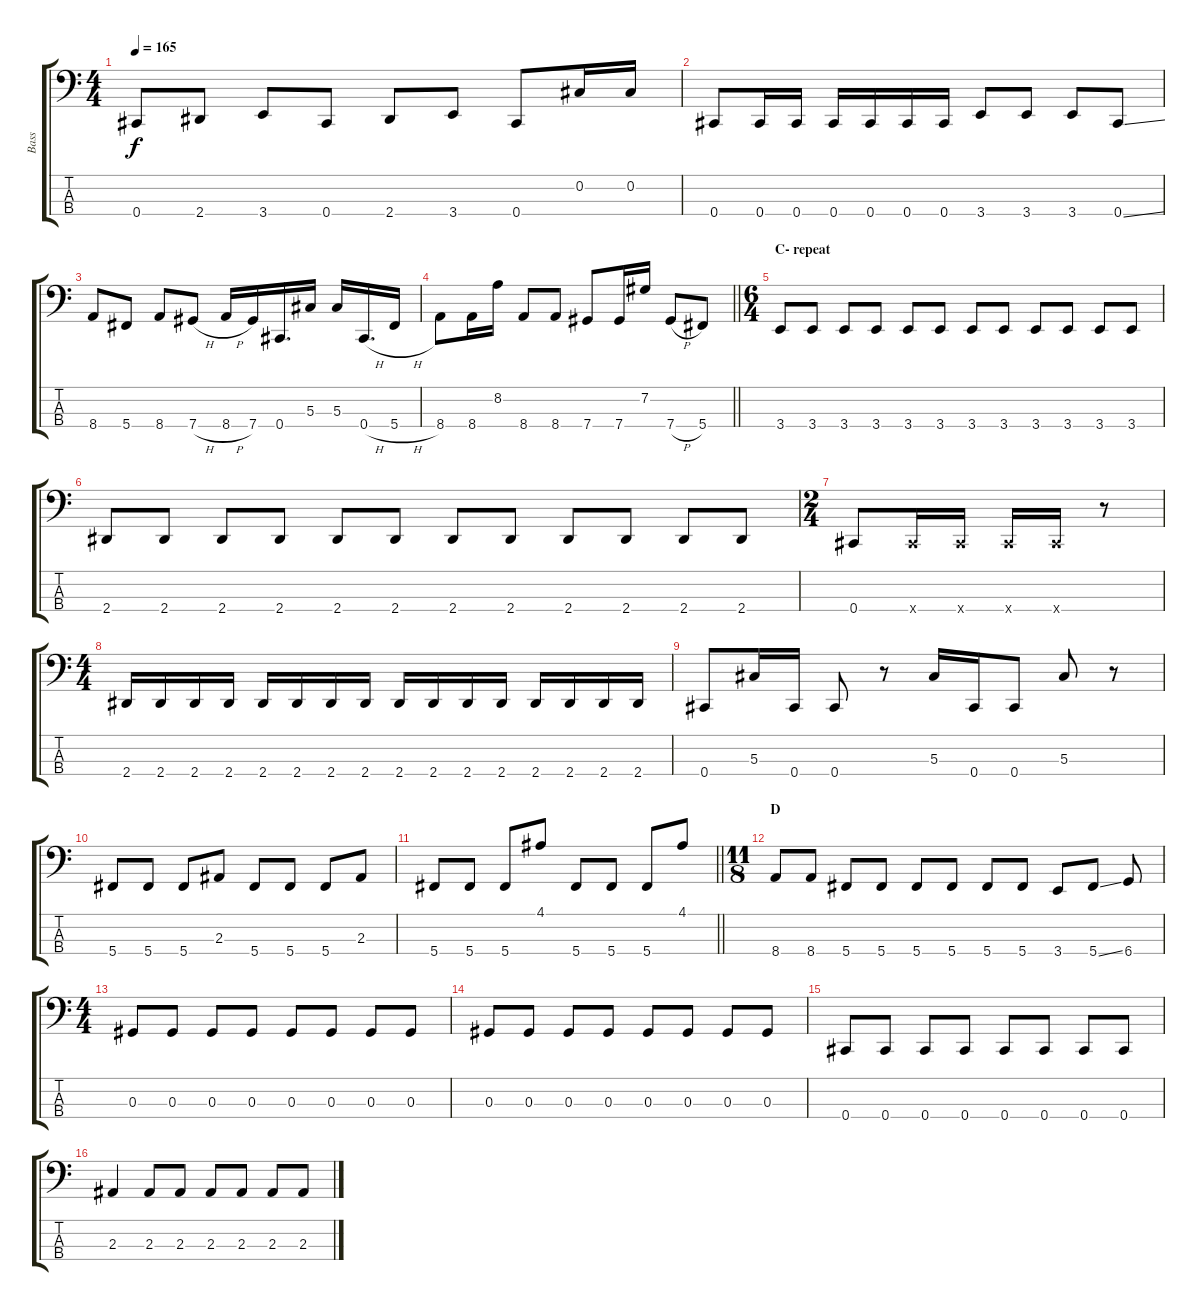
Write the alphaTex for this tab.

\track ("Bass" "Bass") {instrument electricbasspick}
\staff {score tabs}
\tuning (Gb2 Db2 Ab1 Db1) {hide}
\ts (4 4)
\tempo 165
\clef f4
\ks c
0.4.8{dy f} 2.4.8 3.4.8 0.4.8 2.4.8 3.4.8 0.4.8 0.2.16 0.2.16 |
0.4.8 0.4.16 0.4.16 0.4.16 0.4.16 0.4.16 0.4.16 3.4.8 3.4.8 3.4.8 0.4{ss}.8 |
8.4.8 5.4.8 8.4.8 7.4{h}.8 8.4{h}.16 7.4.16 0.4.16{d} 5.3.16 5.3.16 0.4{h}.16{d} 5.4{h}.16 |
\barLineRight lightlight
8.4.8 8.4.16 8.2.16 8.4.8 8.4.8 7.4.8 7.4.16 7.2.16 7.4{h}.8 5.4.8 |
\ts (6 4)
\section ("" "C- repeat")
3.4.8 3.4.8 3.4.8 3.4.8 3.4.8 3.4.8 3.4.8 3.4.8 3.4.8 3.4.8 3.4.8 3.4.8 |
2.4.8 2.4.8 2.4.8 2.4.8 2.4.8 2.4.8 2.4.8 2.4.8 2.4.8 2.4.8 2.4.8 2.4.8 |
\ts (2 4)
0.4.8 0.4{x}.16 0.4{x}.16 0.4{x}.16 0.4{x}.16 r.8 |
\ts (4 4)
2.4.16 2.4.16 2.4.16 2.4.16 2.4.16 2.4.16 2.4.16 2.4.16 2.4.16 2.4.16 2.4.16 2.4.16 2.4.16 2.4.16 2.4.16 2.4.16 |
0.4.8 5.3.16 0.4.16 0.4.8 r.8 5.3.16 0.4.16 0.4.8 5.3.8 r.8 |
5.4.8 5.4.8 5.4.8 2.3.8 5.4.8 5.4.8 5.4.8 2.3.8 |
\barLineRight lightlight
5.4.8 5.4.8 5.4.8 4.1.8 5.4.8 5.4.8 5.4.8 4.1.8 |
\ts (11 8)
\section ("" "D")
8.4.8 8.4.8 5.4.8 5.4.8 5.4.8 5.4.8 5.4.8 5.4.8 3.4.8 5.4{ss}.8 6.4.8 |
\ts (4 4)
0.3.8 0.3.8 0.3.8 0.3.8 0.3.8 0.3.8 0.3.8 0.3.8 |
0.3.8 0.3.8 0.3.8 0.3.8 0.3.8 0.3.8 0.3.8 0.3.8 |
0.4.8 0.4.8 0.4.8 0.4.8 0.4.8 0.4.8 0.4.8 0.4.8 |
2.3.4 2.3.8 2.3.8 2.3.8 2.3.8 2.3.8 2.3.8
